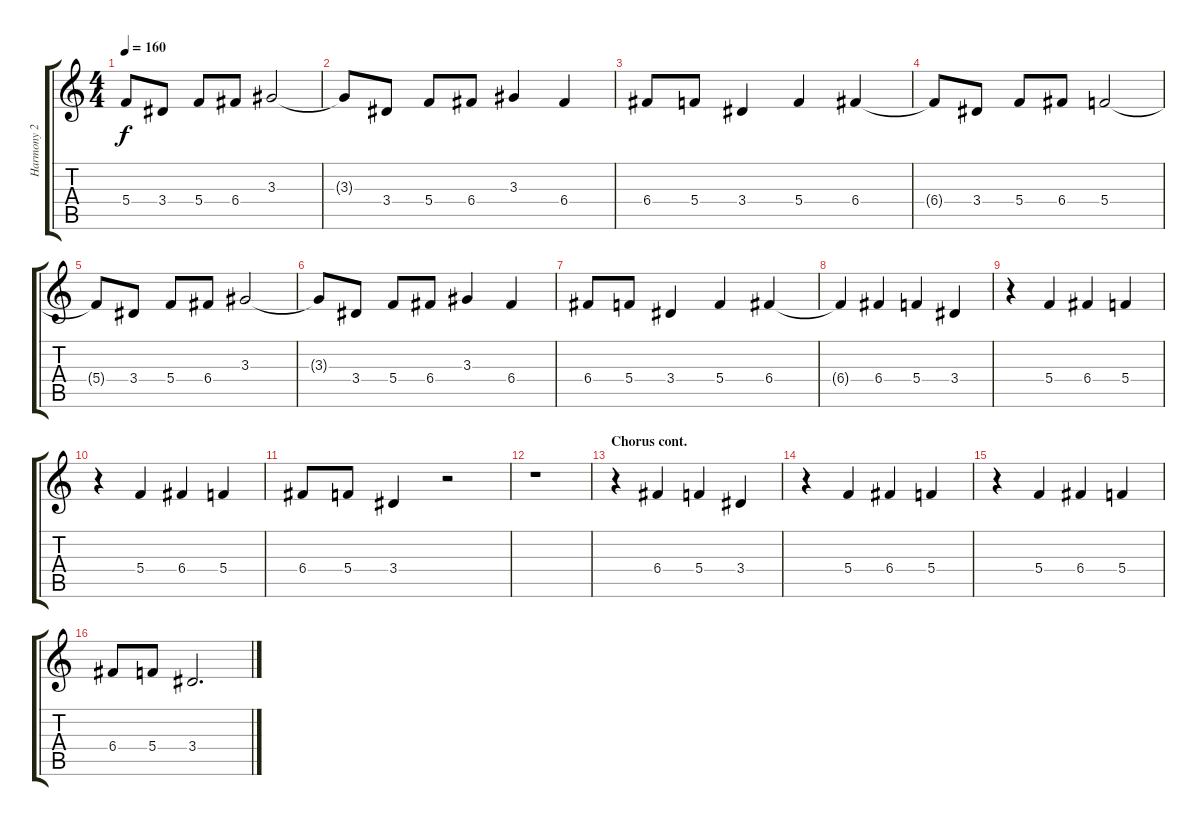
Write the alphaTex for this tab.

\track ("Harmony 2" "Harmony 2") {instrument overdrivenguitar}
\staff {score tabs}
\tuning (D4 A3 F3 C3 G2 C2) {hide}
\ts (4 4)
\tempo 160
\clef g2
\ks aminor
5.4{t}.8{dy f} 3.4.8 5.4.8 6.4.8 3.3.2 |
3.3{t}.8 3.4.8 5.4.8 6.4.8 3.3.4 6.4.4 |
6.4.8 5.4.8 3.4.4 5.4.4 6.4.4 |
6.4{t}.8 3.4.8 5.4.8 6.4.8 5.4.2 |
5.4{t}.8 3.4.8 5.4.8 6.4.8 3.3.2 |
3.3{t}.8 3.4.8 5.4.8 6.4.8 3.3.4 6.4.4 |
6.4.8 5.4.8 3.4.4 5.4.4 6.4.4 |
6.4{t}.4 6.4.4 5.4.4 3.4.4 |
r.4 5.4.4 6.4.4 5.4.4 |
r.4 5.4.4 6.4.4 5.4.4 |
6.4.8 5.4.8 3.4.4 r.2 |
r.1 |
\section ("" "Chorus cont.")
r.4 6.4.4 5.4.4 3.4.4 |
r.4 5.4.4 6.4.4 5.4.4 |
r.4 5.4.4 6.4.4 5.4.4 |
6.4.8 5.4.8 3.4.2{d}
